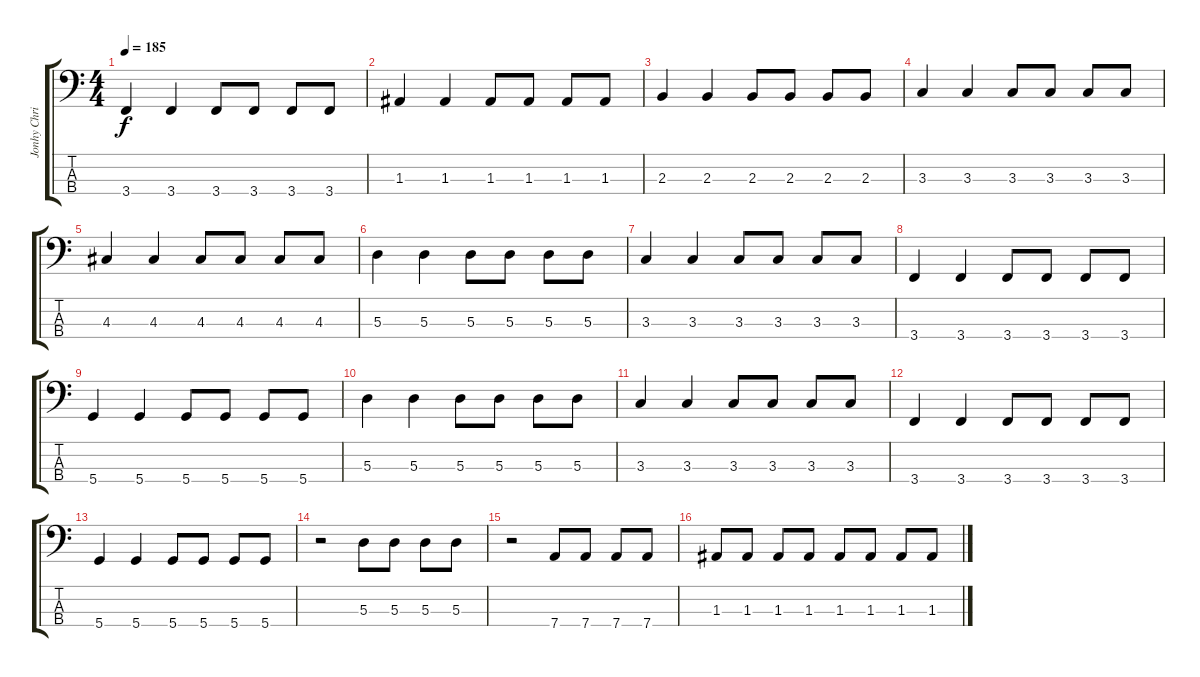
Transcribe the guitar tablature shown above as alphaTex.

\track ("Jonhy Christ" "Jonhy Chri") {instrument electricbasspick}
\staff {score tabs}
\tuning (G2 D2 A1 D1) {hide}
\ts (4 4)
\tempo 185
\clef f4
\ks c
3.4.4{dy f} 3.4.4 3.4.8 3.4.8 3.4.8 3.4.8 |
1.3.4 1.3.4 1.3.8 1.3.8 1.3.8 1.3.8 |
2.3.4 2.3.4 2.3.8 2.3.8 2.3.8 2.3.8 |
3.3.4 3.3.4 3.3.8 3.3.8 3.3.8 3.3.8 |
4.3.4 4.3.4 4.3.8 4.3.8 4.3.8 4.3.8 |
5.3.4 5.3.4 5.3.8 5.3.8 5.3.8 5.3.8 |
3.3.4 3.3.4 3.3.8 3.3.8 3.3.8 3.3.8 |
3.4.4 3.4.4 3.4.8 3.4.8 3.4.8 3.4.8 |
5.4.4 5.4.4 5.4.8 5.4.8 5.4.8 5.4.8 |
5.3.4 5.3.4 5.3.8 5.3.8 5.3.8 5.3.8 |
3.3.4 3.3.4 3.3.8 3.3.8 3.3.8 3.3.8 |
3.4.4 3.4.4 3.4.8 3.4.8 3.4.8 3.4.8 |
5.4.4 5.4.4 5.4.8 5.4.8 5.4.8 5.4.8 |
r.2 5.3.8 5.3.8 5.3.8 5.3.8 |
r.2 7.4.8 7.4.8 7.4.8 7.4.8 |
1.3.8 1.3.8 1.3.8 1.3.8 1.3.8 1.3.8 1.3.8 1.3.8
